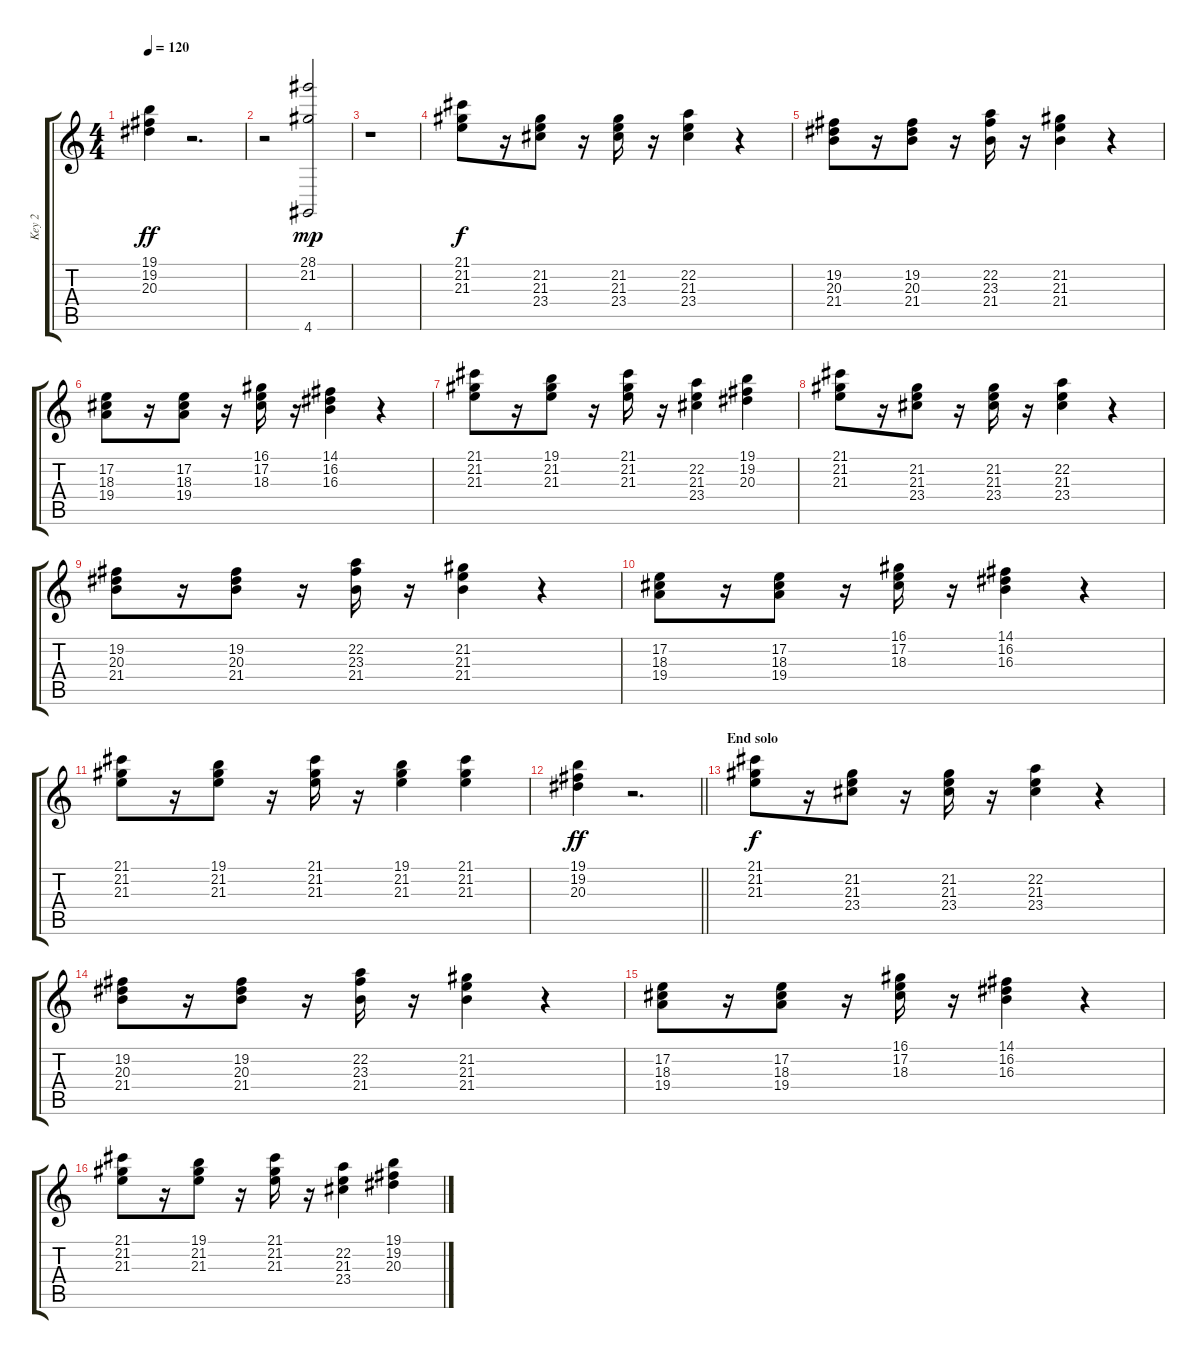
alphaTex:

\track ("Key 2" "Key 2") {instrument brasssection}
\staff {score tabs}
\tuning (E4 B3 G3 D3 A2 E2) {hide}
\ts (4 4)
\tempo 120
\clef g2
\ks c
(19.1 19.2 20.3).4{dy ff} r.2{d} |
r.2 (28.1 21.2 4.6).2{dy mp volume 13 balance 2 instrument flute} |
r.1 |
(21.1 21.2 21.3).8{dy f balance 12 instrument brasssection} r.16 (21.2 21.3 23.4).8 r.16 (21.2 21.3 23.4).16 r.16 (22.2 21.3 23.4).4 r.4 |
(19.2 20.3 21.4).8 r.16 (19.2 20.3 21.4).8 r.16 (22.2 23.3 21.4).16 r.16 (21.2 21.3 21.4).4 r.4 |
(17.2 18.3 19.4).8 r.16 (17.2 18.3 19.4).8 r.16 (16.1 17.2 18.3).16 r.16 (14.1 16.2 16.3).4 r.4 |
(21.1 21.2 21.3).8 r.16 (19.1 21.2 21.3).8 r.16 (21.1 21.2 21.3).16 r.16 (22.2 21.3 23.4).4 (19.1 19.2 20.3).4 |
(21.1 21.2 21.3).8 r.16 (21.2 21.3 23.4).8 r.16 (21.2 21.3 23.4).16 r.16 (22.2 21.3 23.4).4 r.4 |
(19.2 20.3 21.4).8 r.16 (19.2 20.3 21.4).8 r.16 (22.2 23.3 21.4).16 r.16 (21.2 21.3 21.4).4 r.4 |
(17.2 18.3 19.4).8 r.16 (17.2 18.3 19.4).8 r.16 (16.1 17.2 18.3).16 r.16 (14.1 16.2 16.3).4 r.4 |
(21.1 21.2 21.3).8 r.16 (19.1 21.2 21.3).8 r.16 (21.1 21.2 21.3).16 r.16 (19.1 21.2 21.3).4 (21.1 21.2 21.3).4 |
\barLineRight lightlight
(19.1 19.2 20.3).4{dy ff} r.2{d} |
\section ("" "End solo")
(21.1 21.2 21.3).8{dy f} r.16 (21.2 21.3 23.4).8 r.16 (21.2 21.3 23.4).16 r.16 (22.2 21.3 23.4).4 r.4 |
(19.2 20.3 21.4).8 r.16 (19.2 20.3 21.4).8 r.16 (22.2 23.3 21.4).16 r.16 (21.2 21.3 21.4).4 r.4 |
(17.2 18.3 19.4).8 r.16 (17.2 18.3 19.4).8 r.16 (16.1 17.2 18.3).16 r.16 (14.1 16.2 16.3).4 r.4 |
(21.1 21.2 21.3).8 r.16 (19.1 21.2 21.3).8 r.16 (21.1 21.2 21.3).16 r.16 (22.2 21.3 23.4).4 (19.1 19.2 20.3).4
